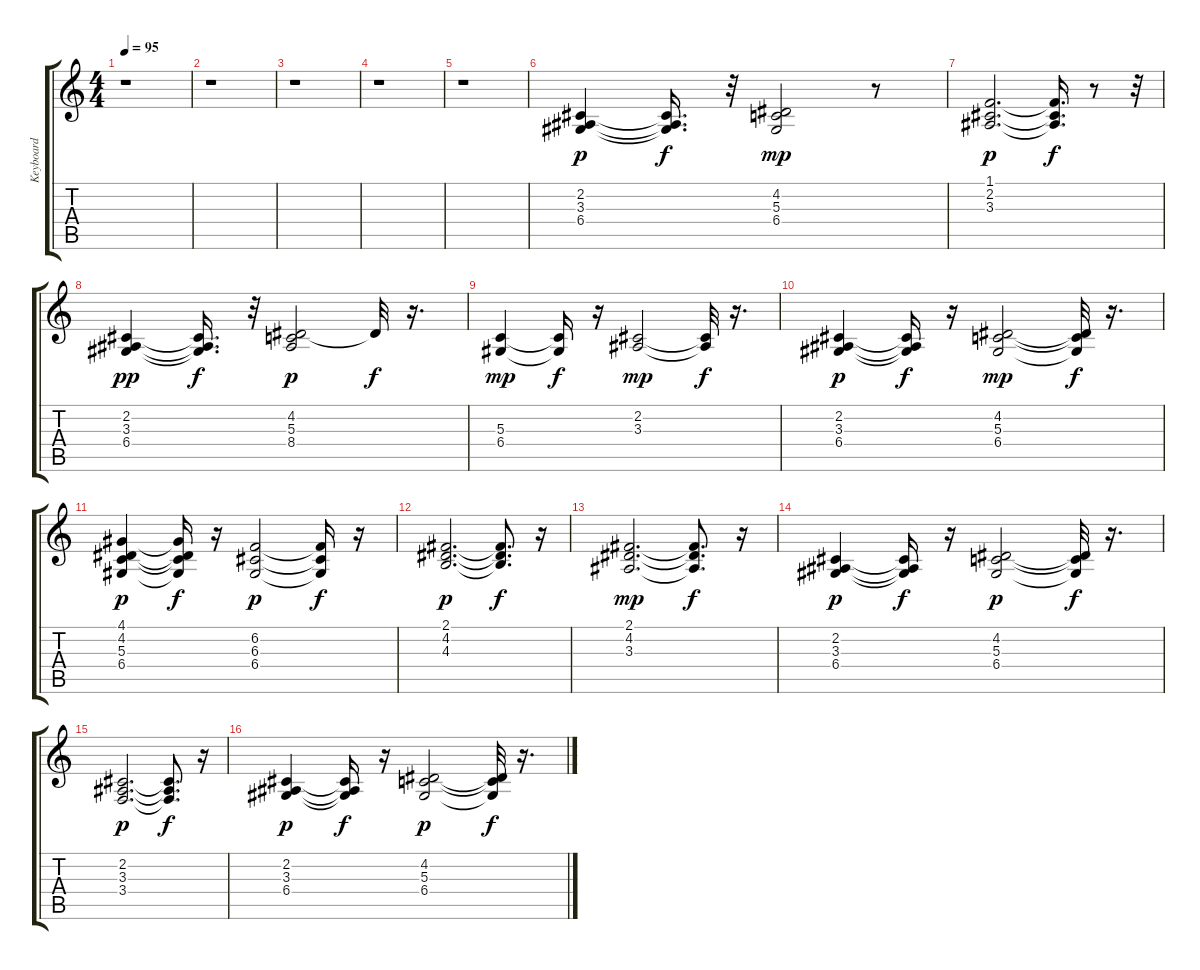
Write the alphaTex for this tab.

\track ("Keyboard" "Keyboard") {instrument pad2warm}
\staff {score tabs}
\tuning (E4 B3 G3 D3 A2 E2) {hide}
\ts (4 4)
\tempo 95
\clef g2
\ks c
r.1{dy p} |
r.1 |
r.1 |
r.1 |
r.1 |
(2.2 3.3 6.4).4 (2.2{t} 3.3{t} 6.4{t}).16{d dy f} r.32 (4.2 5.3 6.4).2{dy mp} r.8 |
(1.1 2.2 3.3).2{d dy p} (1.1{t} 2.2{t} 3.3{t}).16{d dy f} r.8 r.32 |
(2.2 3.3 6.4).4{dy pp} (2.2{t} 3.3{t} 6.4{t}).16{d dy f} r.32 (4.2 5.3 8.4).2{dy p} 4.2{t}.32{dy f} r.16{d} |
(5.3 6.4).4{dy mp} (5.3{t} 6.4{t}).16{dy f} r.16 (2.2 3.3).2{dy mp} (2.2{t} 3.3{t}).32{dy f} r.16{d} |
(2.2 3.3 6.4).4{dy p} (2.2{t} 3.3{t} 6.4{t}).16{dy f} r.16 (4.2 5.3 6.4).2{dy mp} (4.2{t} 5.3{t} 6.4{t}).32{dy f} r.16{d} |
(4.1 4.2 5.3 6.4).4{dy p} (4.1{t} 4.2{t} 5.3{t} 6.4{t}).16{dy f} r.16 (6.2 6.3 6.4).2{dy p} (6.2{t} 6.3{t} 6.4{t}).16{dy f} r.16 |
(2.1 4.2 4.3).2{d dy p} (2.1{t} 4.2{t} 4.3{t}).8{d dy f} r.16 |
(2.1 4.2 3.3).2{d dy mp} (2.1{t} 4.2{t} 3.3{t}).8{d dy f} r.16 |
(2.2 3.3 6.4).4{dy p} (2.2{t} 3.3{t} 6.4{t}).16{dy f} r.16 (4.2 5.3 6.4).2{dy p} (4.2{t} 5.3{t} 6.4{t}).32{dy f} r.16{d} |
(2.2 3.3 3.4).2{d dy p} (2.2{t} 3.3{t} 3.4{t}).8{d dy f} r.16 |
(2.2 3.3 6.4).4{dy p} (2.2{t} 3.3{t} 6.4{t}).16{dy f} r.16 (4.2 5.3 6.4).2{dy p} (4.2{t} 5.3{t} 6.4{t}).32{dy f} r.16{d}
